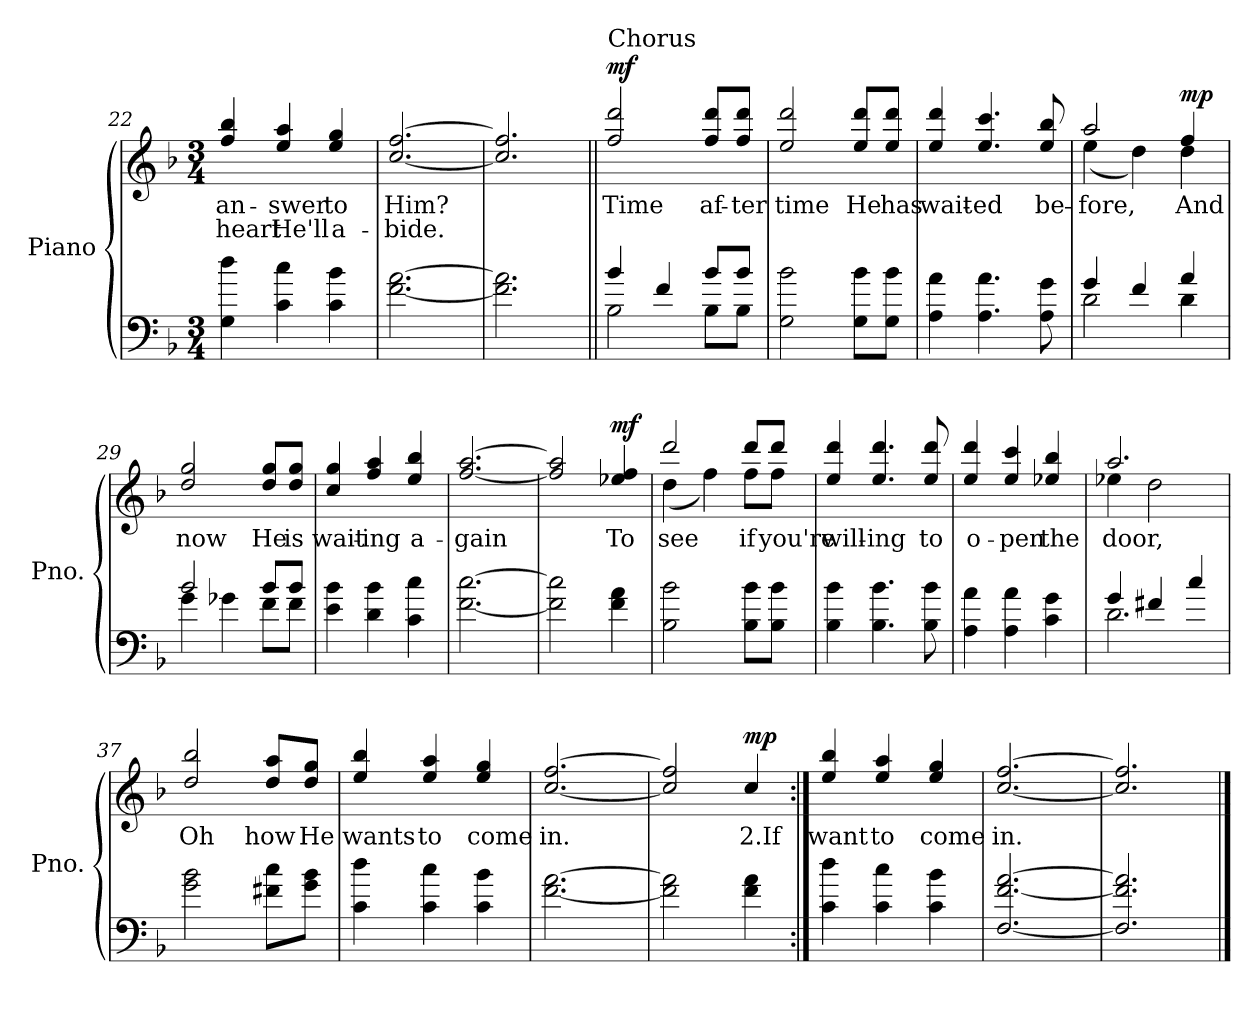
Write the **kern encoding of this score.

**kern	**kern	**text	**text	**dynam
*part1	*part1	*part1	*part1	*part1
*staff2	*staff1	*staff1	*staff1	*staff1/2
*I"Piano	*	*	*	*
*I'Pno.	*	*	*	*
!!LO:LB:g=z
*clefF4	*clefG2	*	*	*
*ITrd7c12	*ITrd7c12	*	*	*
*k[b-]	*k[b-]	*	*	*
*M3/4	*M3/4	*	*	*
=22	=22	=22	=22	=22
!	!	!LO:LY:b	!LO:LY:b	!
4GG\ 4d\	4f/ 4b-/	an-	heart	.
!	!	!LO:LY:b	!LO:LY:b	!
4C\ 4c\	4e/ 4a/	-swer	He'll	.
!	!	!LO:LY:b	!LO:LY:b	!
4C\ 4B-\	4e/ 4g/	to	a-	.
=23	=23	=23	=23	=23
!	!	!LO:LY:b	!LO:LY:b	!
[2.F\ [2.A\	[2.c/ [2.f/	Him?	-bide.	.
=24	=24	=24	=24	=24
2.F\] 2.A\]	2.c/] 2.f/]	.	.	.
=25||	=25||	=25||	=25||	=25||
*^	*	*	*	*
!	!	!LO:TX:a:t=Chorus	!	!	!
!	!	!	!LO:LY:b	!	!LO:DY:a
4B-/	2BB-\	2f/ 2dd/	Time	.	mf
4F/	.	.	.	.	.
!	!	!	!LO:LY:b	!	!
8B-/L	8BB-\L	8f/ 8dd/L	af-	.	.
!	!	!	!LO:LY:b	!	!
8B-/J	8BB-\J	8f/ 8dd/J	-ter	.	.
=26	=26	=26	=26	=26	=26
!	!	!	!LO:LY:b	!	!
*v	*v	*	*	*	*
2GG\ 2B-\	2e/ 2dd/	time	.	.
!	!	!LO:LY:b	!	!
8GG\ 8B-\L	8e/ 8dd/L	He	.	.
!	!	!LO:LY:b	!	!
8GG\ 8B-\J	8e/ 8dd/J	has	.	.
=27	=27	=27	=27	=27
!	!	!LO:LY:b	!	!
4AA\ 4A\	4e/ 4dd/	wait-	.	.
!	!	!LO:LY:b	!	!
4.AA\ 4.A\	4.e/ 4.cc/	-ed	.	.
!	!	!LO:LY:b	!	!
8AA\ 8G\	8e/ 8b-/	be-	.	.
=28	=28	=28	=28	=28
*^	*	*	*	*
!	!	!	!LO:LY:b	!	!
*	*	*^	*	*	*
4G/	2D\	2a/	(4e\	-fore,	.	.
4F/	.	.	4d\)	.	.	.
!	!	!	!	!LO:LY:b	!	!LO:DY:a
4A/	4D\	4f/	4d\	And	.	mp
=29	=29	=29	=29	=29	=29	=29
!	!	!	!	!LO:LY:b	!	!
*	*	*v	*v	*	*	*
2B-/	4G\	2d/ 2g/	now	.	.
.	4G-X\	.	.	.	.
!	!	!	!LO:LY:b	!	!
8B-/L	8F\L	8d/ 8g/L	He	.	.
!	!	!	!LO:LY:b	!	!
8B-/J	8F\J	8d/ 8g/J	is	.	.
!!LO:PB:g=z
=30	=30	=30	=30	=30	=30
!	!	!	!LO:LY:b	!	!
*v	*v	*	*	*	*
4E\ 4B-\	4c/ 4g/	wait-	.	.
!	!	!LO:LY:b	!	!
4D\ 4B-\	4f/ 4a/	-ing	.	.
!	!	!LO:LY:b	!	!
4C\ 4c\	4e/ 4b-/	a-	.	.
=31	=31	=31	=31	=31
!	!	!LO:LY:b	!	!
[2.F\ [2.c\	[2.f/ [2.a/	-gain	.	.
=32	=32	=32	=32	=32
2F\] 2c\]	2f/] 2a/]	.	.	.
!	!	!LO:LY:b	!	!LO:DY:a
4F\ 4A\	4e-X/ 4f/	To	.	mf
=33	=33	=33	=33	=33
!	!	!LO:LY:b	!	!
*	*^	*	*	*
2BB-\ 2B-\	2dd/	(4d\	see	.	.
.	.	4f\)	.	.	.
!	!	!	!LO:LY:b	!	!
8BB-\ 8B-\L	8dd/L	8f\L	if	.	.
!	!	!	!LO:LY:b	!	!
8BB-\ 8B-\J	8dd/J	8f\J	you're	.	.
=34	=34	=34	=34	=34	=34
!	!	!	!LO:LY:b	!	!
*	*v	*v	*	*	*
4BB-\ 4B-\	4e/ 4dd/	will-	.	.
!	!	!LO:LY:b	!	!
4.BB-\ 4.B-\	4.e/ 4.dd/	-ing	.	.
!	!	!LO:LY:b	!	!
8BB-\ 8B-\	8e/ 8dd/	to	.	.
=35	=35	=35	=35	=35
!	!	!LO:LY:b	!	!
4AA\ 4A\	4e/ 4dd/	o-	.	.
!	!	!LO:LY:b	!	!
4AA\ 4A\	4e/ 4cc/	-pen	.	.
!	!	!LO:LY:b	!	!
4C\ 4G\	4e-X/ 4b-/	the	.	.
=36	=36	=36	=36	=36
*^	*	*	*	*
!	!	!	!LO:LY:b	!	!
*	*	*^	*	*	*
4G/	2.D\	2.a/	4e-X\	door,	.	.
4F#X/	.	.	2d\	.	.	.
4c/	.	.	.	.	.	.
*v	*v	*	*	*	*	*
*	*v	*v	*	*	*
=37	=37	=37	=37	=37
!	!	!LO:LY:b	!	!
2G\ 2B-\	2d/ 2b-/	Oh	.	.
!	!	!LO:LY:b	!	!
8F#X\ 8c\L	8d/ 8a/L	how	.	.
!	!	!LO:LY:b	!	!
8G\ 8B-\J	8d/ 8g/J	He	.	.
!!LO:LB:g=z
=38	=38	=38	=38	=38
!	!	!LO:LY:b	!	!
4C\ 4d\	4e/ 4b-/	wants	.	.
!	!	!LO:LY:b	!	!
4C\ 4c\	4e/ 4a/	to	.	.
!	!	!LO:LY:b	!	!
4C\ 4B-\	4e/ 4g/	come	.	.
=39	=39	=39	=39	=39
!	!	!LO:LY:b	!	!
[2.F\ [2.A\	[2.c/ [2.f/	in.	.	.
=40	=40	=40	=40	=40
2F\] 2A\]	2c/] 2f/]	.	.	.
!	!	!LO:LY:b	!	!LO:DY:a
4F\ 4A\	4c/	2.If	.	mp
=41:|!	=41:|!	=41:|!	=41:|!	=41:|!
*	*MM70	*	*	*
!	!	!LO:LY:b	!	!
4C\ 4d\	4e/ 4b-/	want	.	.
!	!	!LO:LY:b	!	!
4C\ 4c\	4e/ 4a/	to	.	.
*	*MM60	*	*	*
!	!	!LO:LY:b	!	!
4C\ 4B-\	4e/ 4g/	come	.	.
=42	=42	=42	=42	=42
!	!	!LO:LY:b	!	!
[2.FF/ [2.F/ [2.A/	[2.c/ [2.f/	in.	.	.
=43	=43	=43	=43	=43
2.FF/] 2.F/] 2.A/]	2.c/] 2.f/]	.	.	.
==	==	==	==	==
*-	*-	*-	*-	*-
